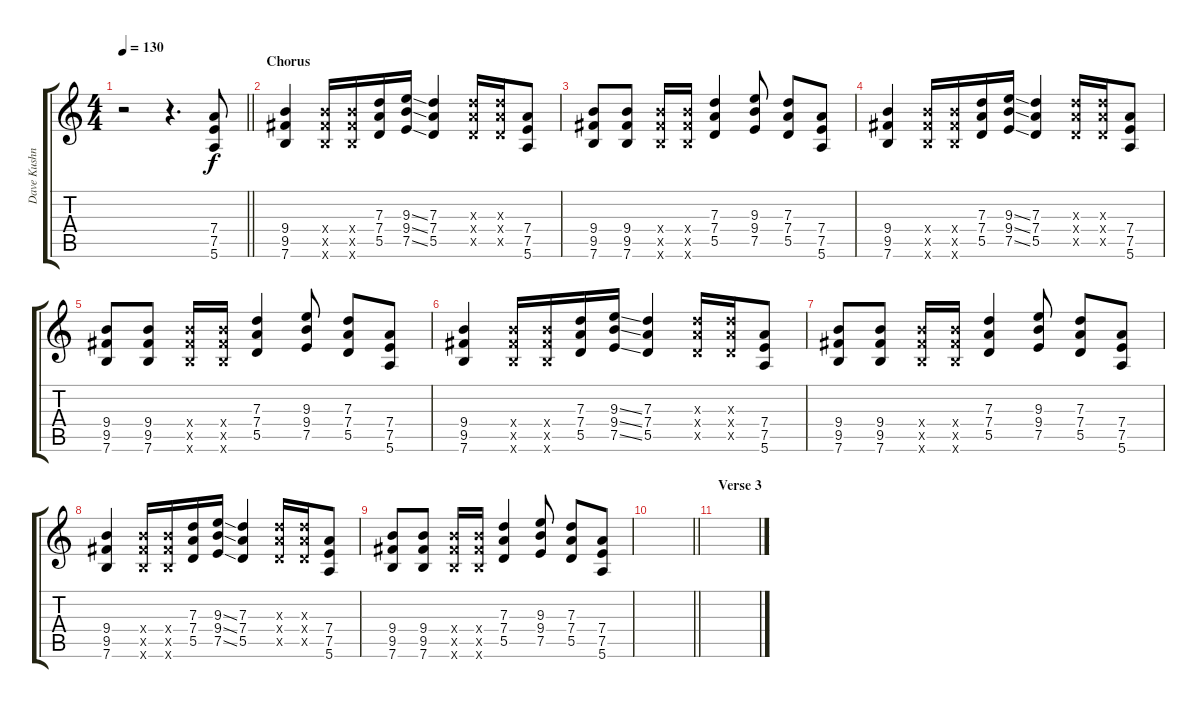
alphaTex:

\track ("Dave Kushner" "Dave Kushn") {instrument distortionguitar}
\staff {score tabs}
\tuning (E4 B3 G3 D3 A2 E2) {hide}
\ts (4 4)
\tempo 130
\clef g2
\barLineRight lightlight
\ks c
r.2{dy f} r.4{d} (7.4 7.5 5.6).8 |
\section ("" "Chorus")
(9.4 9.5 7.6).4 (9.4{x} 9.5{x} 7.6{x}).16 (9.4{x} 9.5{x} 7.6{x}).16 (7.3 7.4 5.5).16 (9.3{ss} 9.4{ss} 7.5{ss}).16 (7.3 7.4 5.5).4 (7.3{x} 7.4{x} 5.5{x}).16 (7.3{x} 7.4{x} 5.5{x}).16 (7.4 7.5 5.6).8 |
(9.4 9.5 7.6).8 (9.4 9.5 7.6).8 (9.4{x} 9.5{x} 7.6{x}).16 (9.4{x} 9.5{x} 7.6{x}).16 (7.3 7.4 5.5).4 (9.3 9.4 7.5).8 (7.3 7.4 5.5).8 (7.4 7.5 5.6).8 |
(9.4 9.5 7.6).4 (9.4{x} 9.5{x} 7.6{x}).16 (9.4{x} 9.5{x} 7.6{x}).16 (7.3 7.4 5.5).16 (9.3{ss} 9.4{ss} 7.5{ss}).16 (7.3 7.4 5.5).4 (7.3{x} 7.4{x} 5.5{x}).16 (7.3{x} 7.4{x} 5.5{x}).16 (7.4 7.5 5.6).8 |
(9.4 9.5 7.6).8 (9.4 9.5 7.6).8 (9.4{x} 9.5{x} 7.6{x}).16 (9.4{x} 9.5{x} 7.6{x}).16 (7.3 7.4 5.5).4 (9.3 9.4 7.5).8 (7.3 7.4 5.5).8 (7.4 7.5 5.6).8 |
(9.4 9.5 7.6).4 (9.4{x} 9.5{x} 7.6{x}).16 (9.4{x} 9.5{x} 7.6{x}).16 (7.3 7.4 5.5).16 (9.3{ss} 9.4{ss} 7.5{ss}).16 (7.3 7.4 5.5).4 (7.3{x} 7.4{x} 5.5{x}).16 (7.3{x} 7.4{x} 5.5{x}).16 (7.4 7.5 5.6).8 |
(9.4 9.5 7.6).8 (9.4 9.5 7.6).8 (9.4{x} 9.5{x} 7.6{x}).16 (9.4{x} 9.5{x} 7.6{x}).16 (7.3 7.4 5.5).4 (9.3 9.4 7.5).8 (7.3 7.4 5.5).8 (7.4 7.5 5.6).8 |
(9.4 9.5 7.6).4 (9.4{x} 9.5{x} 7.6{x}).16 (9.4{x} 9.5{x} 7.6{x}).16 (7.3 7.4 5.5).16 (9.3{ss} 9.4{ss} 7.5{ss}).16 (7.3 7.4 5.5).4 (7.3{x} 7.4{x} 5.5{x}).16 (7.3{x} 7.4{x} 5.5{x}).16 (7.4 7.5 5.6).8 |
(9.4 9.5 7.6).8 (9.4 9.5 7.6).8 (9.4{x} 9.5{x} 7.6{x}).16 (9.4{x} 9.5{x} 7.6{x}).16 (7.3 7.4 5.5).4 (9.3 9.4 7.5).8 (7.3 7.4 5.5).8 (7.4 7.5 5.6).8 |
\barLineRight lightlight
|
\section ("" "Verse 3")
